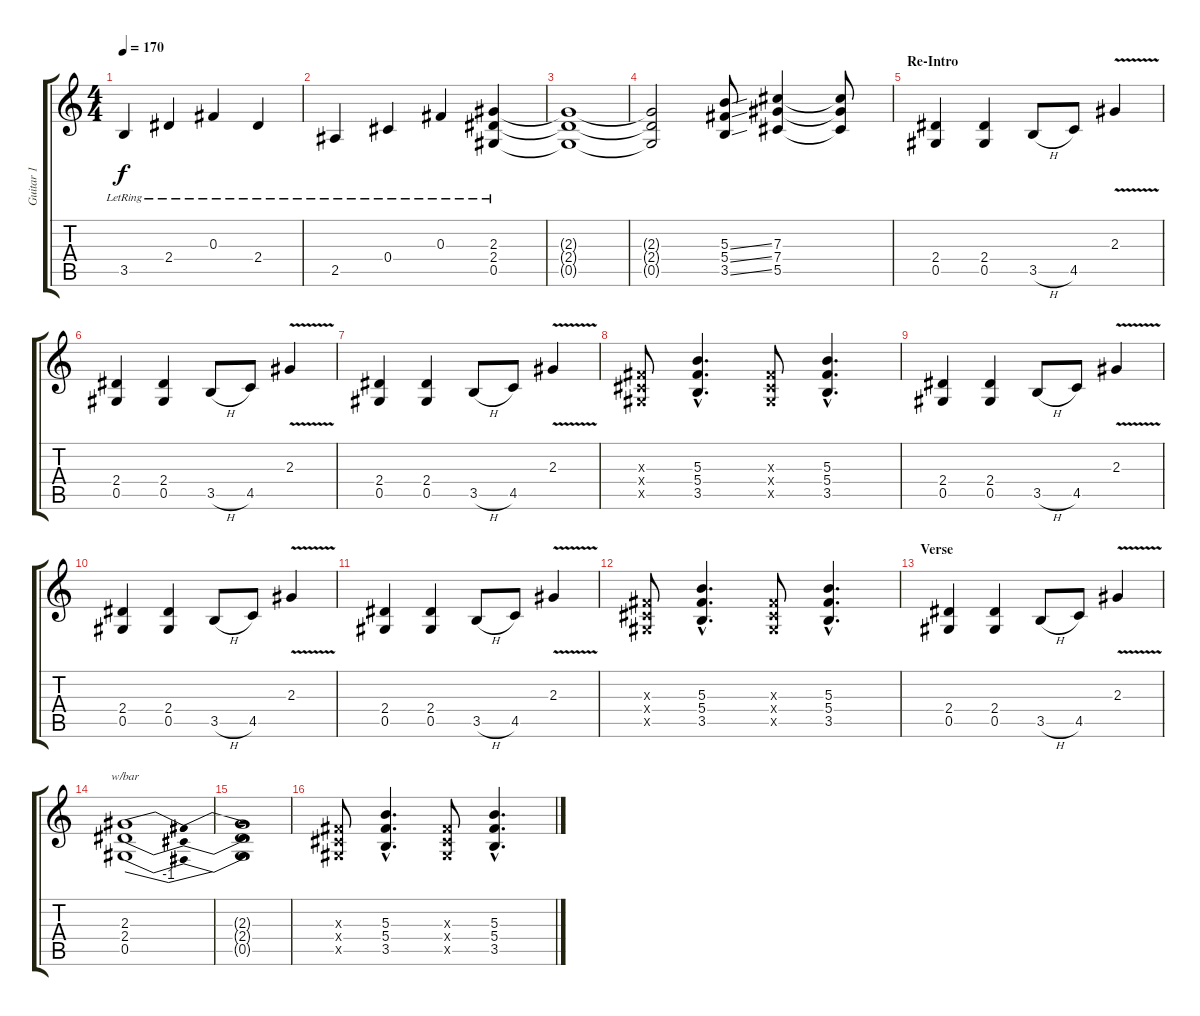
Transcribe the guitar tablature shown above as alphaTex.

\track ("Guitar 1" "Guitar 1") {instrument distortionguitar}
\staff {score tabs}
\tuning (Eb4 Bb3 Gb3 Db3 Ab2 Eb2) {hide}
\ts (4 4)
\tempo 170
\clef g2
\ks c
3.5{lr}.4{dy f} 2.4{lr}.4 0.3{lr}.4 2.4{lr}.4 |
2.5{lr}.4 0.4{lr}.4 0.3{lr}.4 (2.3{lr} 2.4{lr} 0.5{lr}).4 |
(2.3{t} 2.4{t} 0.5{t}).1 |
(2.3{t} 2.4{t} 0.5{t}).2 (5.3{ss} 5.4{ss} 3.5{ss}).8 (7.3 7.4 5.5).4 (7.3{t} 7.4{t} 5.5{t}).8 |
\section ("" "Re-Intro")
(2.4 0.5).4 (2.4 0.5).4 3.5{h}.8 4.5.8 2.3{v}.4 |
(2.4 0.5).4 (2.4 0.5).4 3.5{h}.8 4.5.8 2.3{v}.4 |
(2.4 0.5).4 (2.4 0.5).4 3.5{h}.8 4.5.8 2.3{v}.4 |
(0.3{x} 0.4{x} 0.5{x}).8 (5.3{hac} 5.4{hac} 3.5{hac}).4{d} (0.3{x} 0.4{x} 0.5{x}).8 (5.3{hac} 5.4{hac} 3.5{hac}).4{d} |
(2.4 0.5).4 (2.4 0.5).4 3.5{h}.8 4.5.8 2.3{v}.4 |
(2.4 0.5).4 (2.4 0.5).4 3.5{h}.8 4.5.8 2.3{v}.4 |
(2.4 0.5).4 (2.4 0.5).4 3.5{h}.8 4.5.8 2.3{v}.4 |
(0.3{x} 0.4{x} 0.5{x}).8 (5.3{hac} 5.4{hac} 3.5{hac}).4{d} (0.3{x} 0.4{x} 0.5{x}).8 (5.3{hac} 5.4{hac} 3.5{hac}).4{d} |
\section ("" "Verse")
(2.4 0.5).4 (2.4 0.5).4 3.5{h}.8 4.5.8 2.3{v}.4 |
(2.3 2.4 0.5).1{tbe (dip default 0 0 30 -4 45 -4 60 0)} |
(2.3{t} 2.4{t} 0.5{t}).1 |
(0.3{x} 0.4{x} 0.5{x}).8 (5.3{hac} 5.4{hac} 3.5{hac}).4{d} (0.3{x} 0.4{x} 0.5{x}).8 (5.3{hac} 5.4{hac} 3.5{hac}).4{d}
